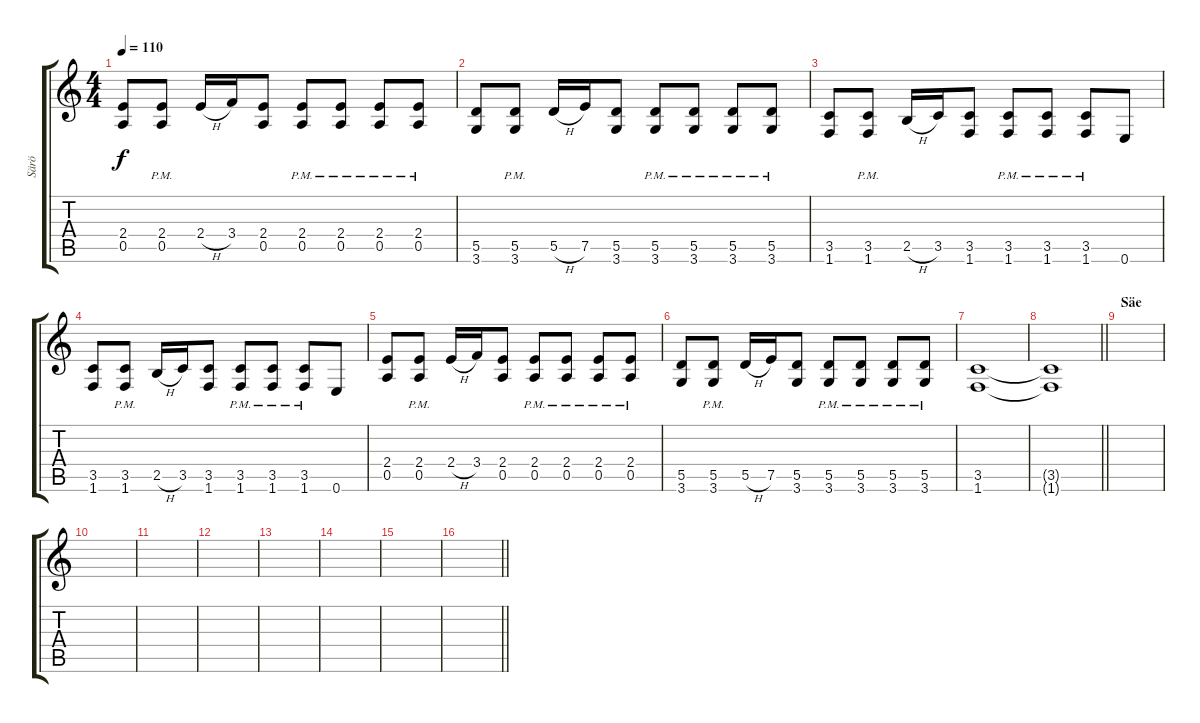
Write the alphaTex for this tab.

\track ("Särö" "Särö") {instrument overdrivenguitar}
\staff {score tabs}
\tuning (E4 B3 G3 D3 A2 E2) {hide}
\ts (4 4)
\tempo 110
\clef g2
\ks c
(2.4 0.5).8{dy f} (2.4{pm} 0.5{pm}).8 2.4{h}.16 3.4.16 (2.4 0.5).8 (2.4{pm} 0.5{pm}).8 (2.4{pm} 0.5{pm}).8 (2.4{pm} 0.5{pm}).8 (2.4{pm} 0.5{pm}).8 |
(5.5 3.6).8 (5.5{pm} 3.6{pm}).8 5.5{h}.16 7.5.16 (5.5 3.6).8 (5.5{pm} 3.6{pm}).8 (5.5{pm} 3.6{pm}).8 (5.5{pm} 3.6{pm}).8 (5.5{pm} 3.6{pm}).8 |
(3.5 1.6).8 (3.5{pm} 1.6{pm}).8 2.5{h}.16 3.5.16 (3.5 1.6).8 (3.5{pm} 1.6{pm}).8 (3.5{pm} 1.6{pm}).8 (3.5{pm} 1.6{pm}).8 0.6.8 |
(3.5 1.6).8 (3.5{pm} 1.6{pm}).8 2.5{h}.16 3.5.16 (3.5 1.6).8 (3.5{pm} 1.6{pm}).8 (3.5{pm} 1.6{pm}).8 (3.5{pm} 1.6{pm}).8 0.6.8 |
(2.4 0.5).8 (2.4{pm} 0.5{pm}).8 2.4{h}.16 3.4.16 (2.4 0.5).8 (2.4{pm} 0.5{pm}).8 (2.4{pm} 0.5{pm}).8 (2.4{pm} 0.5{pm}).8 (2.4{pm} 0.5{pm}).8 |
(5.5 3.6).8 (5.5{pm} 3.6{pm}).8 5.5{h}.16 7.5.16 (5.5 3.6).8 (5.5{pm} 3.6{pm}).8 (5.5{pm} 3.6{pm}).8 (5.5{pm} 3.6{pm}).8 (5.5{pm} 3.6{pm}).8 |
(3.5 1.6).1 |
\barLineRight lightlight
(3.5{t} 1.6{t}).1 |
\section ("" "Säe")
|
|
|
|
|
|
|
\barLineRight lightlight
